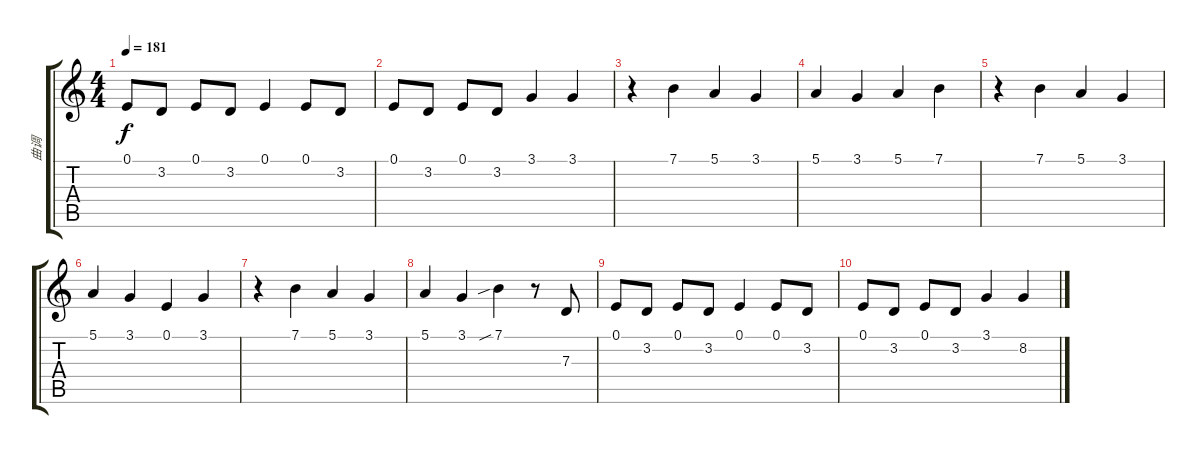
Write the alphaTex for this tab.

\track ("曲调" "曲调") {instrument choiraahs}
\staff {score tabs}
\tuning (E4 B3 G3 D3 A2 E2) {hide}
\ts (4 4)
\tempo 181
\clef g2
\ks c
0.1.8{dy f} 3.2.8 0.1.8 3.2.8 0.1.4 0.1.8 3.2.8 |
0.1.8 3.2.8 0.1.8 3.2.8 3.1.4 3.1.4 |
r.4 7.1.4 5.1.4 3.1.4 |
5.1.4 3.1.4 5.1.4 7.1.4 |
r.4 7.1.4 5.1.4 3.1.4 |
5.1.4 3.1.4 0.1.4 3.1.4 |
r.4 7.1.4 5.1.4 3.1.4 |
5.1.4 3.1.4 7.1{sib}.4 r.8 7.3.8 |
0.1.8 3.2.8 0.1.8 3.2.8 0.1.4 0.1.8 3.2.8 |
0.1.8 3.2.8 0.1.8 3.2.8 3.1.4 8.2.4
